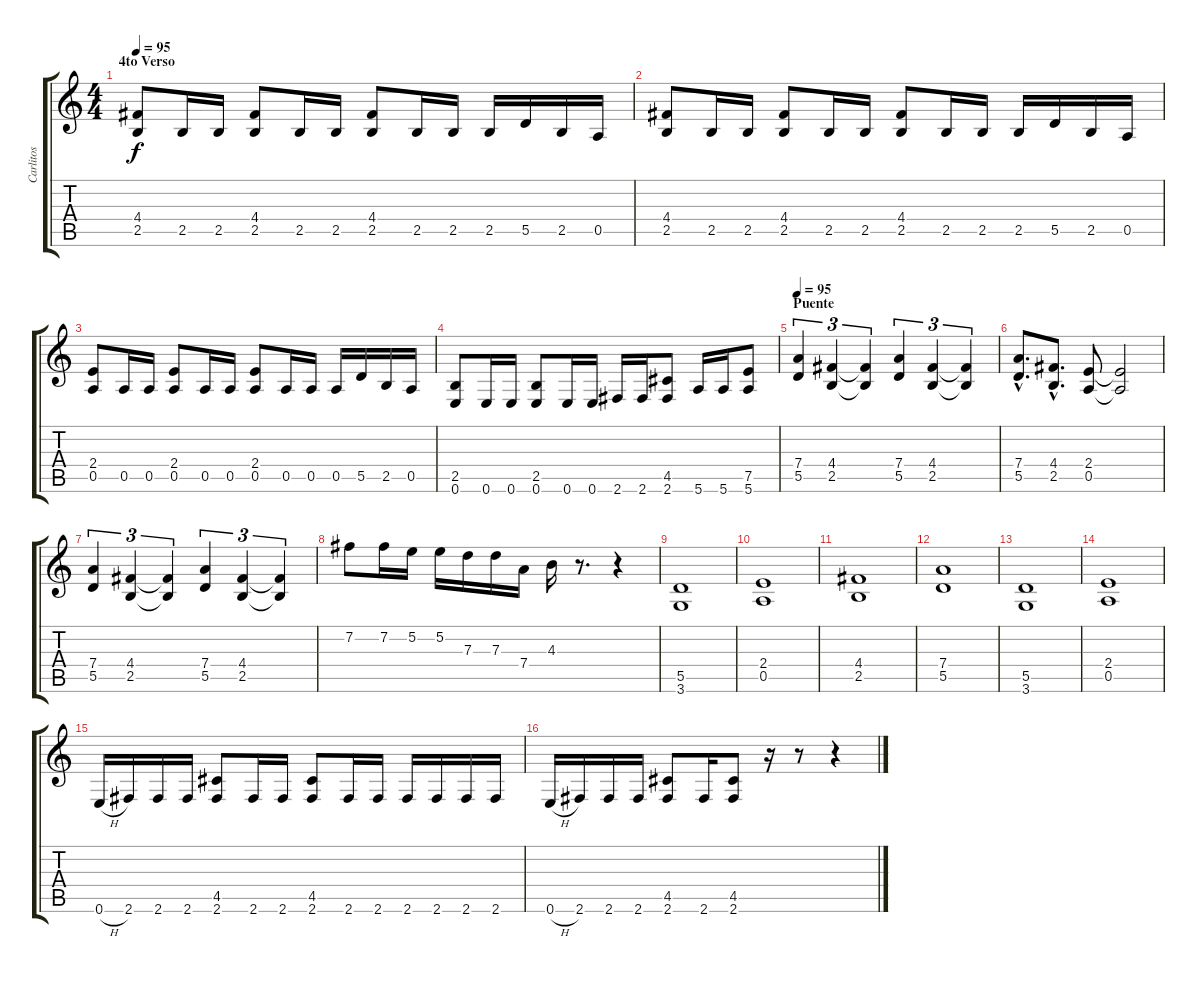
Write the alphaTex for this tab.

\track ("Carlitos" "Carlitos") {instrument distortionguitar}
\staff {score tabs}
\tuning (E4 B3 G3 D3 A2 E2) {hide}
\ts (4 4)
\section ("" "4to Verso")
\tempo 95
\clef g2
\ks c
(4.4 2.5).8{dy f} 2.5.16 2.5.16 (4.4 2.5).8 2.5.16 2.5.16 (4.4 2.5).8 2.5.16 2.5.16 2.5.16 5.5.16 2.5.16 0.5.16 |
(4.4 2.5).8 2.5.16 2.5.16 (4.4 2.5).8 2.5.16 2.5.16 (4.4 2.5).8 2.5.16 2.5.16 2.5.16 5.5.16 2.5.16 0.5.16 |
(2.4 0.5).8 0.5.16 0.5.16 (2.4 0.5).8 0.5.16 0.5.16 (2.4 0.5).8 0.5.16 0.5.16 0.5.16 5.5.16 2.5.16 0.5.16 |
(2.5 0.6).8 0.6.16 0.6.16 (2.5 0.6).8 0.6.16 0.6.16 2.6.16 2.6.16 (4.5 2.6).8 5.6.16 5.6.16 (7.5 5.6).8 |
\section ("" "Puente")
\tempo 95
(7.4 5.5).4{tu (3 2)} (4.4 2.5).4{tu (3 2)} (4.4{t} 2.5{t}).4{tu (3 2)} (7.4 5.5).4{tu (3 2)} (4.4 2.5).4{tu (3 2)} (4.4{t} 2.5{t}).4{tu (3 2)} |
(7.4{hac} 5.5{hac}).8{d} (4.4{hac} 2.5{hac}).8{d} (2.4 0.5).8 (2.4{t} 0.5{t}).2 |
(7.4 5.5).4{tu (3 2)} (4.4 2.5).4{tu (3 2)} (4.4{t} 2.5{t}).4{tu (3 2)} (7.4 5.5).4{tu (3 2)} (4.4 2.5).4{tu (3 2)} (4.4{t} 2.5{t}).4{tu (3 2)} |
7.2.8 7.2.16 5.2.16 5.2.16 7.3.16 7.3.16 7.4.16 4.3.16 r.8{d} r.4 |
(5.5 3.6).1 |
(2.4 0.5).1 |
(4.4 2.5).1 |
(7.4 5.5).1 |
(5.5 3.6).1 |
(2.4 0.5).1 |
0.6{h}.16 2.6.16 2.6.16 2.6.16 (4.5 2.6).8 2.6.16 2.6.16 (4.5 2.6).8 2.6.16 2.6.16 2.6.16 2.6.16 2.6.16 2.6.16 |
0.6{h}.16 2.6.16 2.6.16 2.6.16 (4.5 2.6).8 2.6.16 (4.5 2.6).8 r.16 r.8 r.4
